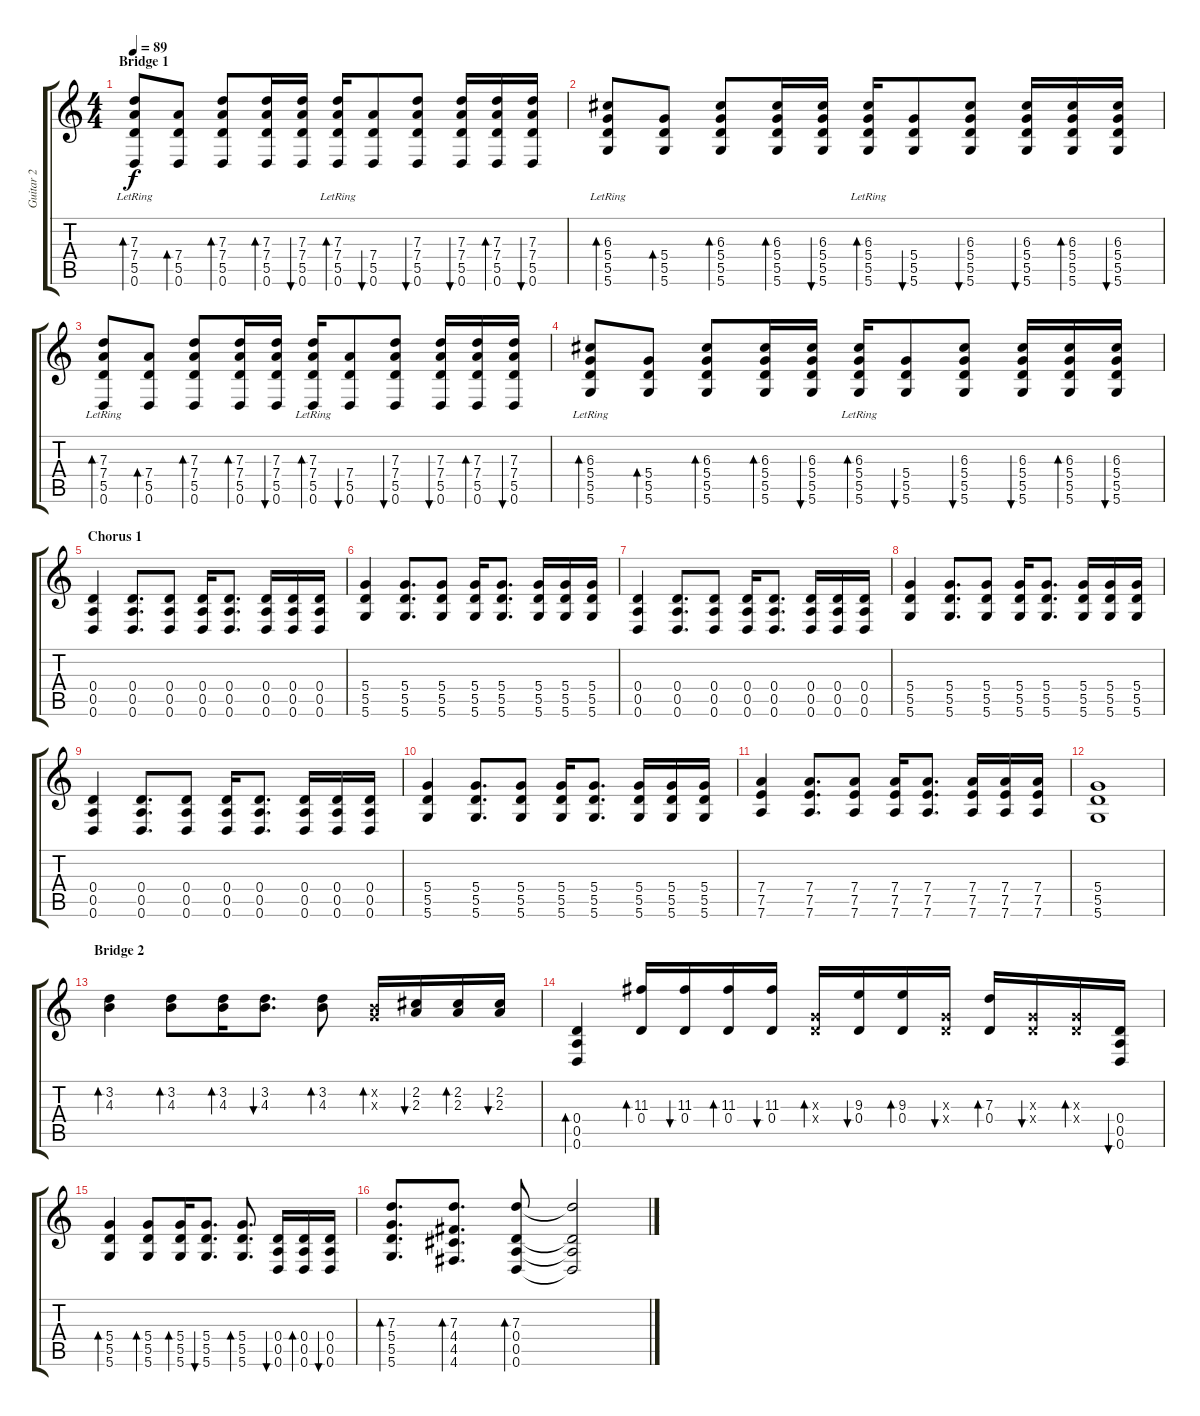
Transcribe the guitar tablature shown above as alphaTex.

\track ("Guitar 2" "Guitar 2") {instrument electricguitarclean}
\staff {score tabs}
\tuning (E4 B3 G3 D3 A2 D2) {hide}
\ts (4 4)
\section ("" "Bridge 1")
\tempo 89
\clef g2
\ks c
(7.3{lr} 7.4 5.5 0.6).8{bd 30 dy f} (7.4 5.5 0.6).8{bd 30} (7.3 7.4 5.5 0.6).8{bd 30} (7.3 7.4 5.5 0.6).16{bd 30} (7.3 7.4 5.5 0.6).16{bu 30} (7.3{lr} 7.4 5.5 0.6).16{bd 30} (7.4 5.5 0.6).8{bu 30} (7.3 7.4 5.5 0.6).8{bu 30} (7.3 7.4 5.5 0.6).16{bu 30} (7.3 7.4 5.5 0.6).16{bd 30} (7.3 7.4 5.5 0.6).16{bu 30} |
(6.3{lr} 5.4 5.5 5.6).8{bd 30} (5.4 5.5 5.6).8{bd 30} (6.3 5.4 5.5 5.6).8{bd 30} (6.3 5.4 5.5 5.6).16{bd 30} (6.3 5.4 5.5 5.6).16{bu 30} (6.3{lr} 5.4 5.5 5.6).16{bd 30} (5.4 5.5 5.6).8{bu 30} (6.3 5.4 5.5 5.6).8{bu 30} (6.3 5.4 5.5 5.6).16{bu 30} (6.3 5.4 5.5 5.6).16{bd 30} (6.3 5.4 5.5 5.6).16{bu 30} |
(7.3{lr} 7.4 5.5 0.6).8{bd 30} (7.4 5.5 0.6).8{bd 30} (7.3 7.4 5.5 0.6).8{bd 30} (7.3 7.4 5.5 0.6).16{bd 30} (7.3 7.4 5.5 0.6).16{bu 30} (7.3{lr} 7.4 5.5 0.6).16{bd 30} (7.4 5.5 0.6).8{bu 30} (7.3 7.4 5.5 0.6).8{bu 30} (7.3 7.4 5.5 0.6).16{bu 30} (7.3 7.4 5.5 0.6).16{bd 30} (7.3 7.4 5.5 0.6).16{bu 30} |
(6.3{lr} 5.4 5.5 5.6).8{bd 30} (5.4 5.5 5.6).8{bd 30} (6.3 5.4 5.5 5.6).8{bd 30} (6.3 5.4 5.5 5.6).16{bd 30} (6.3 5.4 5.5 5.6).16{bu 30} (6.3{lr} 5.4 5.5 5.6).16{bd 30} (5.4 5.5 5.6).8{bu 30} (6.3 5.4 5.5 5.6).8{bu 30} (6.3 5.4 5.5 5.6).16{bu 30} (6.3 5.4 5.5 5.6).16{bd 30} (6.3 5.4 5.5 5.6).16{bu 30} |
\section ("" "Chorus 1")
(0.4 0.5 0.6).4{instrument overdrivenguitar} (0.4 0.5 0.6).8{d} (0.4 0.5 0.6).8 (0.4 0.5 0.6).16 (0.4 0.5 0.6).8{d} (0.4 0.5 0.6).16 (0.4 0.5 0.6).16 (0.4 0.5 0.6).16 |
(5.4 5.5 5.6).4 (5.4 5.5 5.6).8{d} (5.4 5.5 5.6).8 (5.4 5.5 5.6).16 (5.4 5.5 5.6).8{d} (5.4 5.5 5.6).16 (5.4 5.5 5.6).16 (5.4 5.5 5.6).16 |
(0.4 0.5 0.6).4 (0.4 0.5 0.6).8{d} (0.4 0.5 0.6).8 (0.4 0.5 0.6).16 (0.4 0.5 0.6).8{d} (0.4 0.5 0.6).16 (0.4 0.5 0.6).16 (0.4 0.5 0.6).16 |
(5.4 5.5 5.6).4 (5.4 5.5 5.6).8{d} (5.4 5.5 5.6).8 (5.4 5.5 5.6).16 (5.4 5.5 5.6).8{d} (5.4 5.5 5.6).16 (5.4 5.5 5.6).16 (5.4 5.5 5.6).16 |
(0.4 0.5 0.6).4 (0.4 0.5 0.6).8{d} (0.4 0.5 0.6).8 (0.4 0.5 0.6).16 (0.4 0.5 0.6).8{d} (0.4 0.5 0.6).16 (0.4 0.5 0.6).16 (0.4 0.5 0.6).16 |
(5.4 5.5 5.6).4 (5.4 5.5 5.6).8{d} (5.4 5.5 5.6).8 (5.4 5.5 5.6).16 (5.4 5.5 5.6).8{d} (5.4 5.5 5.6).16 (5.4 5.5 5.6).16 (5.4 5.5 5.6).16 |
(7.4 7.5 7.6).4 (7.4 7.5 7.6).8{d} (7.4 7.5 7.6).8 (7.4 7.5 7.6).16 (7.4 7.5 7.6).8{d} (7.4 7.5 7.6).16 (7.4 7.5 7.6).16 (7.4 7.5 7.6).16 |
(5.4 5.5 5.6).1{volume 4} |
\section ("" "Bridge 2")
(3.2 4.3).4{bd 30 volume 14 instrument electricguitarclean} (3.2 4.3).8{bd 30} (3.2 4.3).16{bd 30} (3.2 4.3).8{d bu 30} (3.2 4.3).8{bd 30} (0.2{x} 0.3{x}).16{bd 30} (2.2 2.3).16{bu 30} (2.2 2.3).16{bd 30} (2.2 2.3).16{bu 30} |
(0.4 0.5 0.6).4{bd 30} (11.3 0.4).16{bd 30} (11.3 0.4).16{bu 30} (11.3 0.4).16{bd 30} (11.3 0.4).16{bu 30} (0.3{x} 0.4{x}).16{bd 30} (9.3 0.4).16{bu 30} (9.3 0.4).16{bd 30} (0.3{x} 0.4{x}).16{bu 30} (7.3 0.4).16{bd 30} (0.3{x} 0.4{x}).16{bu 30} (0.3{x} 0.4{x}).16{bd 30} (0.4 0.5 0.6).16{bu 30} |
(5.4 5.5 5.6).4{bd 30} (5.4 5.5 5.6).8{bd 30} (5.4 5.5 5.6).16{bd 30} (5.4 5.5 5.6).8{d bu 30} (5.4 5.5 5.6).8{d bd 30} (0.4 0.5 0.6).16{bu 30} (0.4 0.5 0.6).16{bd 30} (0.4 0.5 0.6).16{bu 30} |
(7.3 5.4 5.5 5.6).8{d bd 30} (7.3 4.4 4.5 4.6).8{d bd 30} (7.3 0.4 0.5 0.6).8{bd 30} (7.3{t} 0.4{t} 0.5{t} 0.6{t}).2
